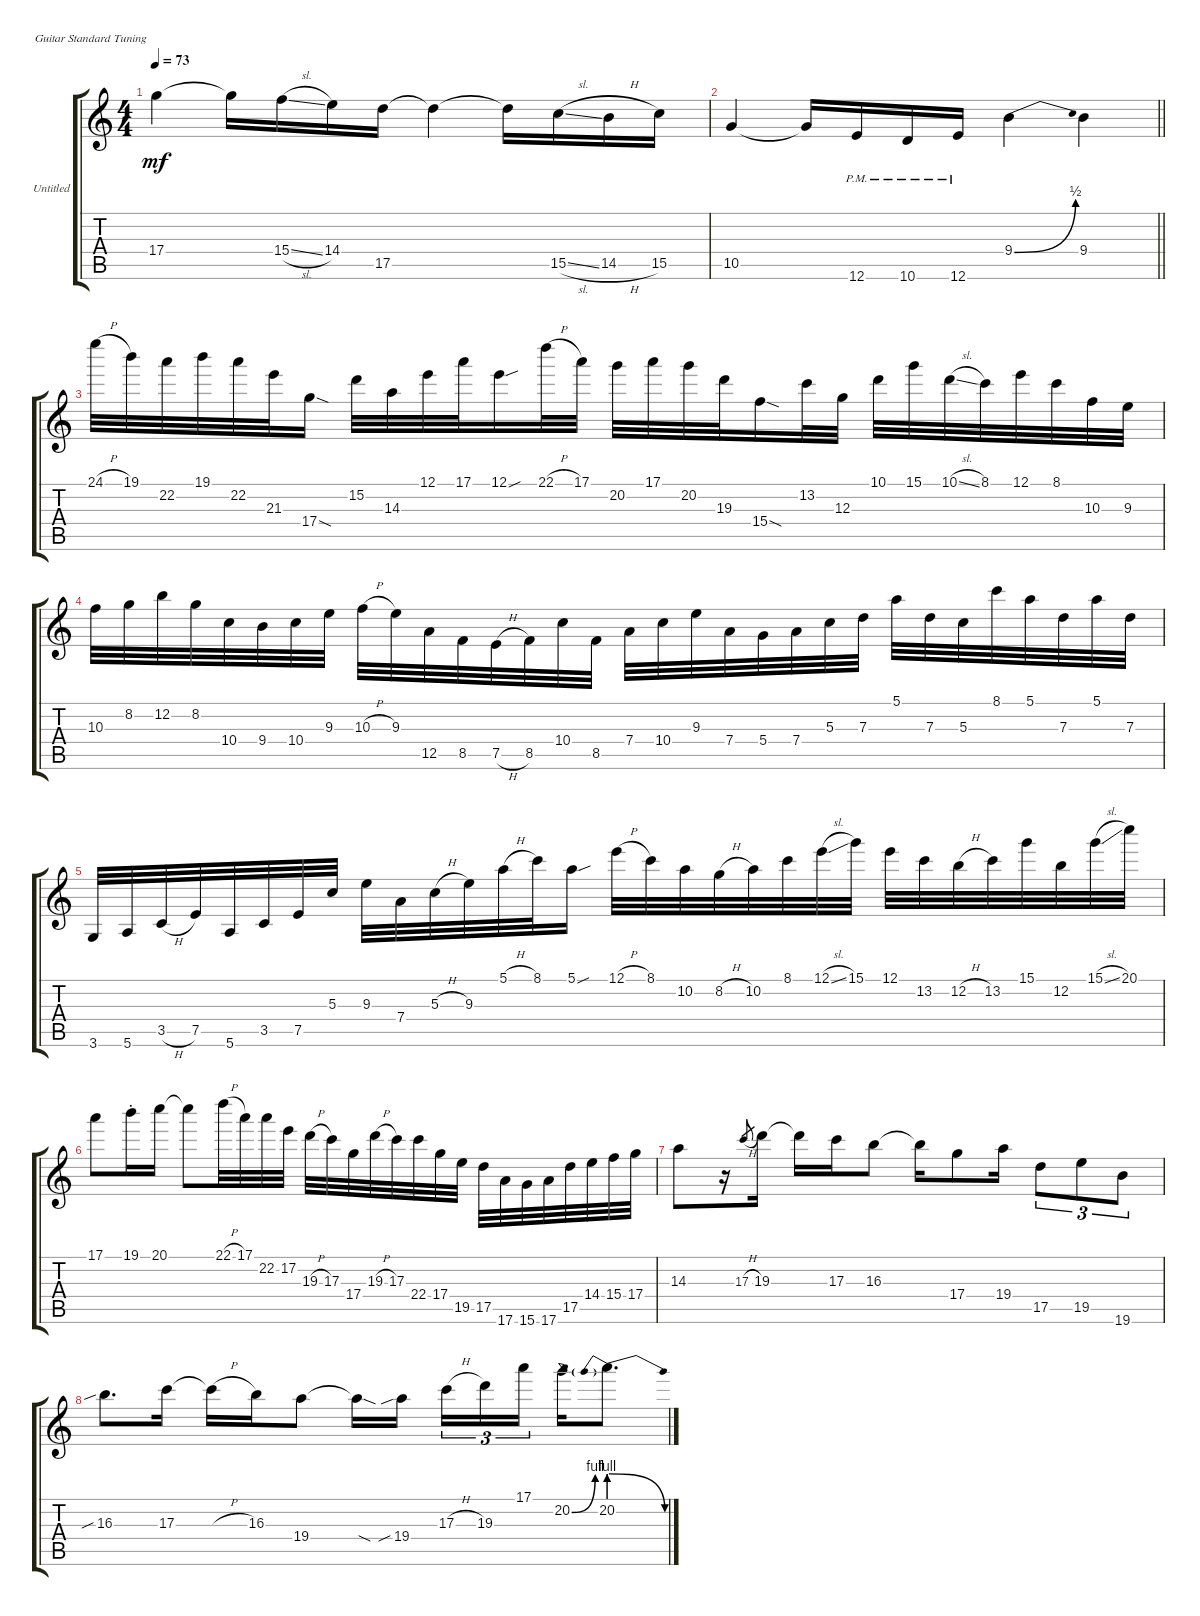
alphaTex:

\bracketExtendMode groupsimilarinstruments
\firstSystemTrackNameOrientation horizontal
\otherSystemsTrackNameOrientation horizontal
\track ("Untitled" "Untitled") {instrument overdrivenguitar}
\staff {score tabs}
\tuning (E4 B3 G3 D3 A2 E2)
\ts (4 4)
\tempo 73
\clef g2
\ks c
17.4.4{dy mf} 17.4{t}.16 15.4{sl}.16 14.4.16 17.5.16 17.5{t}.4 17.5{t}.16 15.5{sl}.16 14.5{h}.16 15.5.16 |
\barLineRight lightlight
10.5.4 10.5{t}.16 12.6{pm}.16 10.6{pm}.16 12.6{pm}.16 9.4{be (bend 0 0 15 2)}.4 9.4.4 |
\section ("" "")
24.1{h}.32 19.1.32 22.2.32 19.1.32 22.2.32 21.3.32 17.4{sod}.16 15.2.32 14.3.32 12.1.32 17.1.32 12.1{sou}.16 22.1{h}.32 17.1.32 20.2.32 17.1.32 20.2.32 19.3.32 15.4{sod}.16 13.2.32 12.3.32 10.1.32 15.1.32 10.1{sl}.32 8.1.32 12.1.32 8.1.32 10.3.32 9.3.32 |
10.3.32 8.2.32 12.2.32 8.2.32 10.4.32 9.4.32 10.4.32 9.3.32 10.3{h}.32 9.3.32 12.5.32 8.5.32 7.5{h}.32 8.5.32 10.4.32 8.5.32 7.4.32 10.4.32 9.3.32 7.4.32 5.4.32 7.4.32 5.3.32 7.3.32 5.1.32 7.3.32 5.3.32 8.1.32 5.1.32 7.3.32 5.1.32 7.3.32 |
3.6.32 5.6.32 3.5{h}.32 7.5.32 5.6.32 3.5.32 7.5.32 5.3.32 9.3.32 7.4.32 5.3{h}.32 9.3.32 5.1{h}.32 8.1.32 5.1{sou}.16 12.1{h}.32 8.1.32 10.2.32 8.2{h}.32 10.2.32 8.1.32 12.1{sl}.32 15.1.32 12.1.32 13.2.32 12.2{h}.32 13.2.32 15.1.32 12.2.32 15.1{sl}.32 20.1.32 |
17.1.8 19.1{st}.16 20.1.16 20.1{t}.8 22.1{h}.32 17.1.32 22.2.32 17.2.32 19.3{h}.32 17.3.32 17.4.32 19.3{h}.32 17.3.32 22.4.32 17.4.32 19.5.32 17.5.32 17.6.32 15.6.32 17.6.32 17.5.32 14.4.32 15.4.32 17.4.32 |
14.3.8 r.16 17.3{h}.8{gr} 19.3.16 19.3{t}.16 17.3.16 16.3.8 16.3{t}.16 17.4.8 19.4.16 17.5.8{tu (3 2)} 19.5.8{tu (3 2)} 19.6.8{tu (3 2)} |
16.3{sib}.8{d} 17.3.16 17.3{h t}.16 16.3.16 19.4.8 19.4{sod t}.16 19.4{sib}.16 17.3{h}.16{tu (3 2)} 19.3.16{tu (3 2)} 17.1.16{tu (3 2)} 20.2{be (bend 0 0 15 4)}.16 20.2{be (prebendrelease 0 4 7.199999999999999 0)}.8{d}
